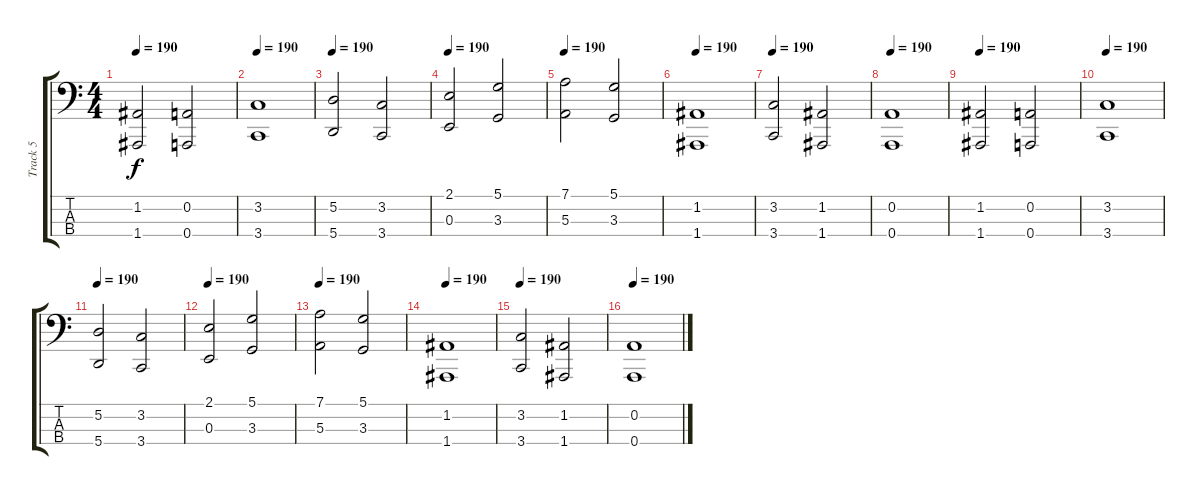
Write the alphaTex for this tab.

\track ("Track 5" "Track 5") {instrument electricbassfinger}
\staff {score tabs}
\tuning (D2 A1 E1 A0) {hide}
\ts (4 4)
\tempo 190
\clef f4
\ks c
(1.2 1.4).2{dy f} (0.2 0.4).2 |
\tempo 190
(3.2 3.4).1 |
\tempo 190
(5.2 5.4).2 (3.2 3.4).2 |
\tempo 190
(2.1 0.3).2 (5.1 3.3).2 |
\tempo 190
(7.1 5.3).2 (5.1 3.3).2 |
\tempo 190
(1.2 1.4).1 |
\tempo 190
(3.2 3.4).2 (1.2 1.4).2 |
\tempo 190
(0.2 0.4).1 |
\tempo 190
(1.2 1.4).2 (0.2 0.4).2 |
\tempo 190
(3.2 3.4).1 |
\tempo 190
(5.2 5.4).2 (3.2 3.4).2 |
\tempo 190
(2.1 0.3).2 (5.1 3.3).2 |
\tempo 190
(7.1 5.3).2 (5.1 3.3).2 |
\tempo 190
(1.2 1.4).1 |
\tempo 190
(3.2 3.4).2 (1.2 1.4).2 |
\tempo 190
(0.2 0.4).1
